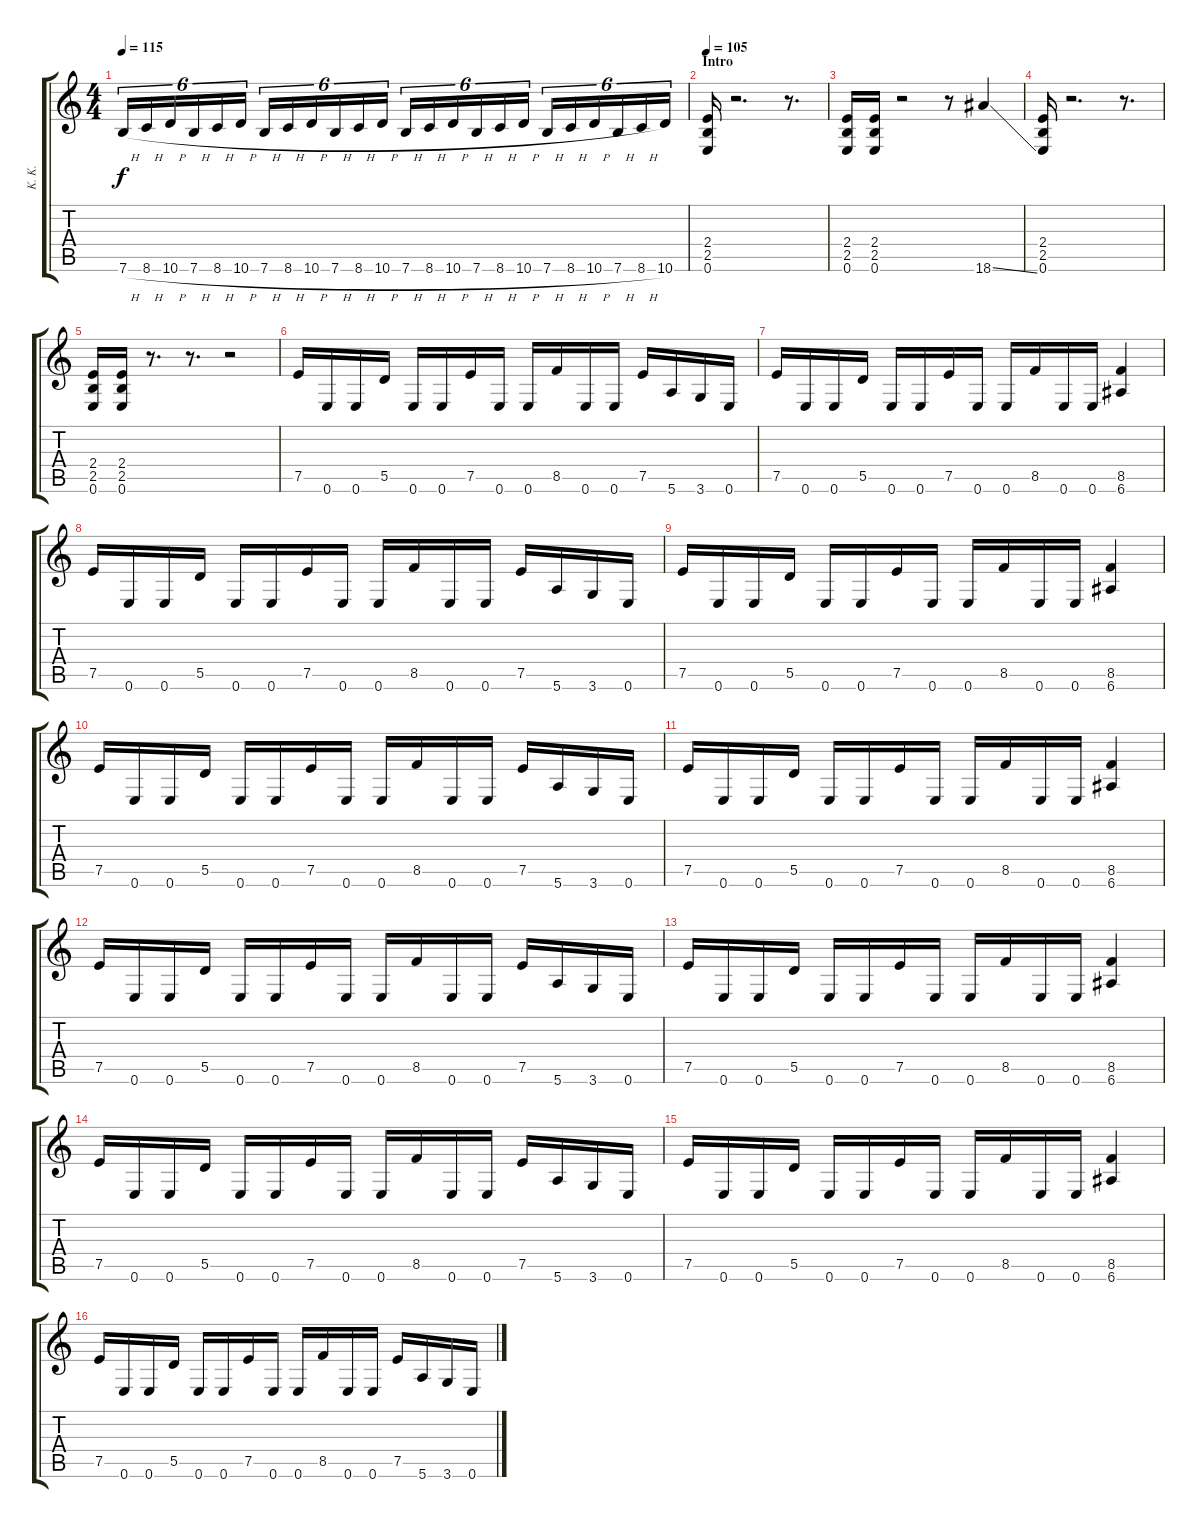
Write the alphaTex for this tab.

\track ("K. K." "K. K.") {instrument distortionguitar}
\staff {score tabs}
\tuning (E4 B3 G3 D3 A2 E2) {hide}
\ts (4 4)
\tempo 115
\clef g2
\ks c
7.6{h}.16{tu (6 4) dy f} 8.6{h}.16{tu (6 4)} 10.6{h}.16{tu (6 4)} 7.6{h}.16{tu (6 4)} 8.6{h}.16{tu (6 4)} 10.6{h}.16{tu (6 4)} 7.6{h}.16{tu (6 4)} 8.6{h}.16{tu (6 4)} 10.6{h}.16{tu (6 4)} 7.6{h}.16{tu (6 4)} 8.6{h}.16{tu (6 4)} 10.6{h}.16{tu (6 4)} 7.6{h}.16{tu (6 4)} 8.6{h}.16{tu (6 4)} 10.6{h}.16{tu (6 4)} 7.6{h}.16{tu (6 4)} 8.6{h}.16{tu (6 4)} 10.6{h}.16{tu (6 4)} 7.6{h}.16{tu (6 4)} 8.6{h}.16{tu (6 4)} 10.6{h}.16{tu (6 4)} 7.6{h}.16{tu (6 4)} 8.6{h}.16{tu (6 4)} 10.6.16{tu (6 4)} |
\section ("" "Intro")
\tempo 105
(2.4 2.5 0.6).16 r.2{d} r.8{d} |
(2.4 2.5 0.6).16 (2.4 2.5 0.6).16 r.2 r.8 18.6{ss}.4 |
(2.4 2.5 0.6).16 r.2{d} r.8{d} |
(2.4 2.5 0.6).16 (2.4 2.5 0.6).16 r.8{d} r.8{d} r.2 |
7.5.16 0.6.16 0.6.16 5.5.16 0.6.16 0.6.16 7.5.16 0.6.16 0.6.16 8.5.16 0.6.16 0.6.16 7.5.16 5.6.16 3.6.16 0.6.16 |
7.5.16 0.6.16 0.6.16 5.5.16 0.6.16 0.6.16 7.5.16 0.6.16 0.6.16 8.5.16 0.6.16 0.6.16 (8.5 6.6).4 |
7.5.16 0.6.16 0.6.16 5.5.16 0.6.16 0.6.16 7.5.16 0.6.16 0.6.16 8.5.16 0.6.16 0.6.16 7.5.16 5.6.16 3.6.16 0.6.16 |
7.5.16 0.6.16 0.6.16 5.5.16 0.6.16 0.6.16 7.5.16 0.6.16 0.6.16 8.5.16 0.6.16 0.6.16 (8.5 6.6).4 |
7.5.16 0.6.16 0.6.16 5.5.16 0.6.16 0.6.16 7.5.16 0.6.16 0.6.16 8.5.16 0.6.16 0.6.16 7.5.16 5.6.16 3.6.16 0.6.16 |
7.5.16 0.6.16 0.6.16 5.5.16 0.6.16 0.6.16 7.5.16 0.6.16 0.6.16 8.5.16 0.6.16 0.6.16 (8.5 6.6).4 |
7.5.16 0.6.16 0.6.16 5.5.16 0.6.16 0.6.16 7.5.16 0.6.16 0.6.16 8.5.16 0.6.16 0.6.16 7.5.16 5.6.16 3.6.16 0.6.16 |
7.5.16 0.6.16 0.6.16 5.5.16 0.6.16 0.6.16 7.5.16 0.6.16 0.6.16 8.5.16 0.6.16 0.6.16 (8.5 6.6).4 |
7.5.16 0.6.16 0.6.16 5.5.16 0.6.16 0.6.16 7.5.16 0.6.16 0.6.16 8.5.16 0.6.16 0.6.16 7.5.16 5.6.16 3.6.16 0.6.16 |
7.5.16 0.6.16 0.6.16 5.5.16 0.6.16 0.6.16 7.5.16 0.6.16 0.6.16 8.5.16 0.6.16 0.6.16 (8.5 6.6).4 |
7.5.16 0.6.16 0.6.16 5.5.16 0.6.16 0.6.16 7.5.16 0.6.16 0.6.16 8.5.16 0.6.16 0.6.16 7.5.16 5.6.16 3.6.16 0.6.16
